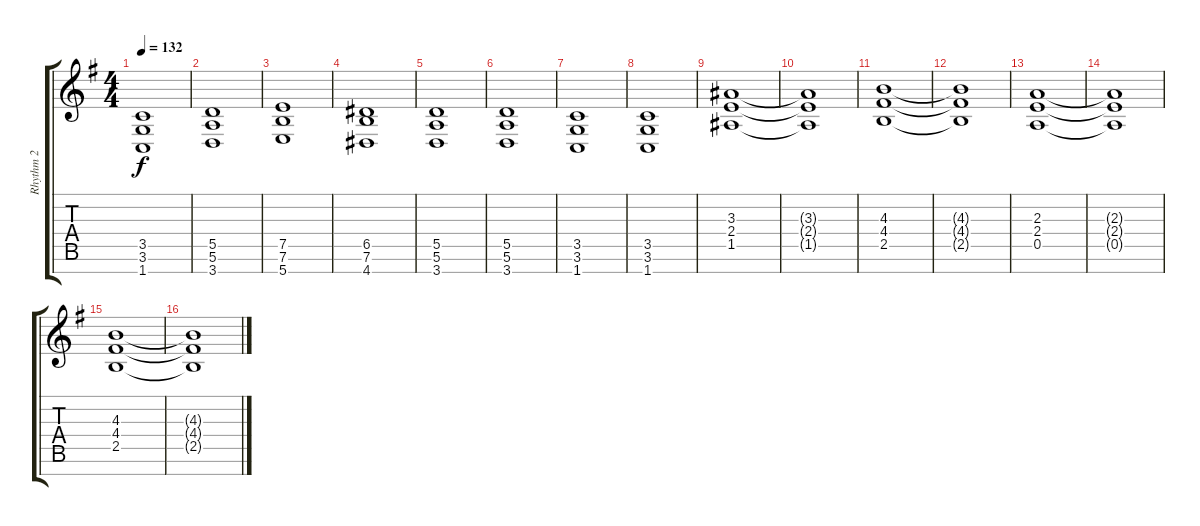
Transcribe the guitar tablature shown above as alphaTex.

\track ("Rhythm 2" "Rhythm 2") {instrument distortionguitar}
\staff {score tabs}
\tuning (E4 B3 G3 D3 A2 E2 B1) {hide}
\ts (4 4)
\tempo 132
\clef g2
\ks eminor
(3.5 3.6 1.7).1{dy f} |
(5.5 5.6 3.7).1 |
(7.5 7.6 5.7).1 |
(6.5 7.6 4.7).1 |
(5.5 5.6 3.7).1 |
(5.5 5.6 3.7).1 |
(3.5 3.6 1.7).1 |
(3.5 3.6 1.7).1 |
(3.3 2.4 1.5).1 |
(3.3{t} 2.4{t} 1.5{t}).1 |
(4.3 4.4 2.5).1 |
(4.3{t} 4.4{t} 2.5{t}).1 |
(2.3 2.4 0.5).1 |
(2.3{t} 2.4{t} 0.5{t}).1 |
(4.3 4.4 2.5).1 |
(4.3{t} 4.4{t} 2.5{t}).1
